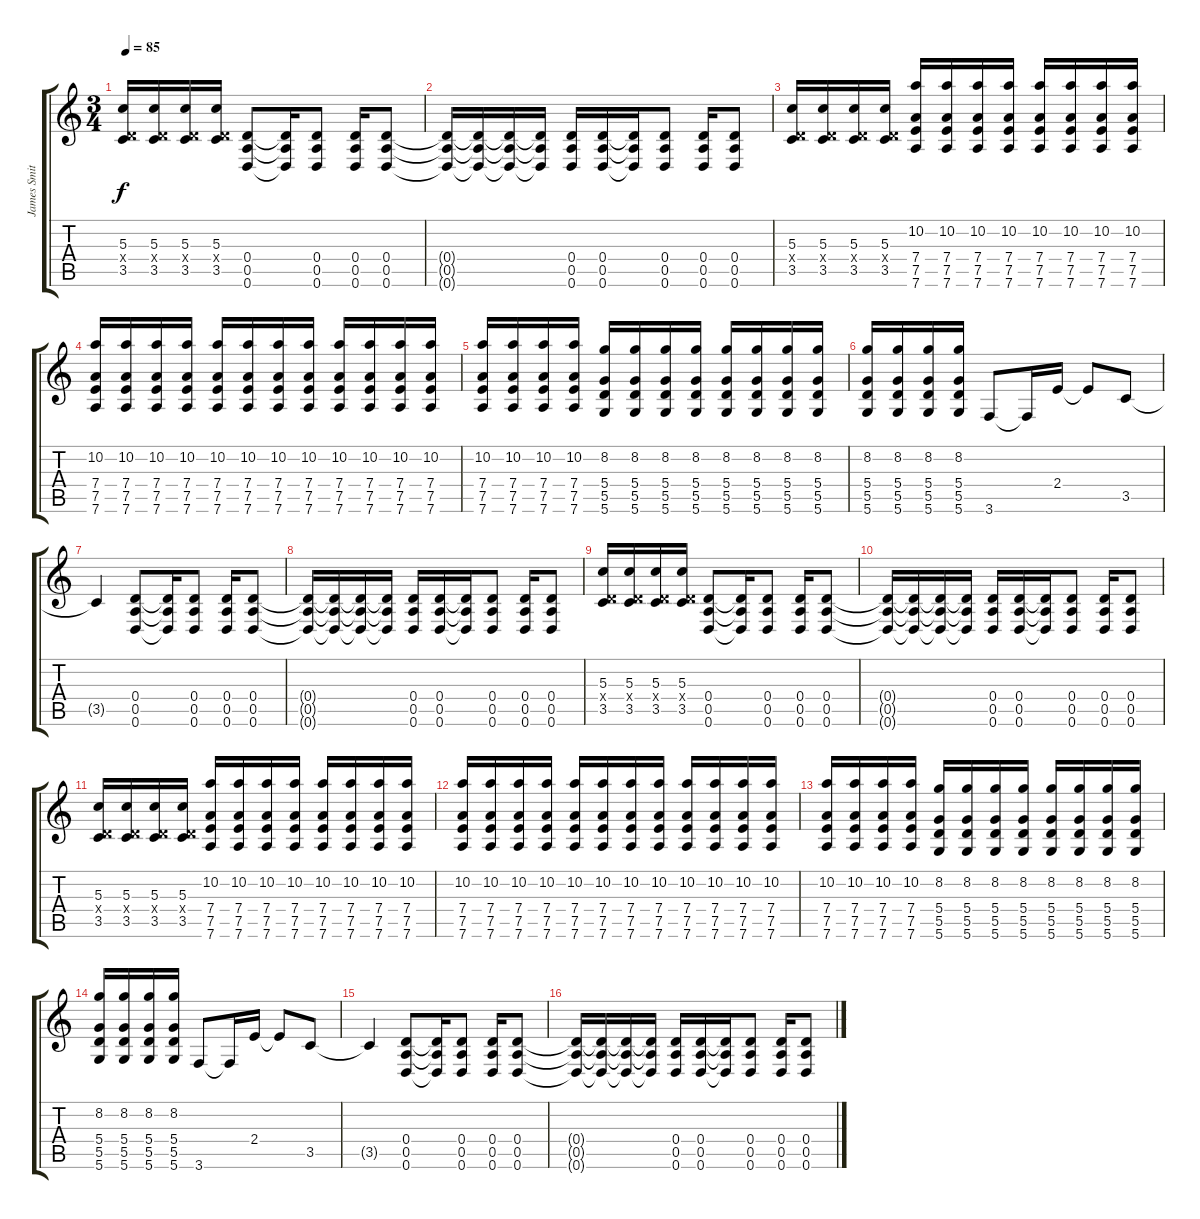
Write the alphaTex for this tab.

\track ("James Smith" "James Smit") {instrument distortionguitar}
\staff {score tabs}
\tuning (E4 B3 G3 D3 A2 D2) {hide}
\ts (3 4)
\tempo 85
\clef g2
\ks c
(5.3 0.4{x} 3.5).16{dy f} (5.3 0.4{x} 3.5).16 (5.3 0.4{x} 3.5).16 (5.3 0.4{x} 3.5).16 (0.4 0.5 0.6).8 (0.4{t} 0.5{t} 0.6{t}).16 (0.4 0.5 0.6).8 (0.4 0.5 0.6).16 (0.4 0.5 0.6).8 |
(0.4{t} 0.5{t} 0.6{t}).16 (0.4{t} 0.5{t} 0.6{t}).16 (0.4{t} 0.5{t} 0.6{t}).16 (0.4{t} 0.5{t} 0.6{t}).16 (0.4 0.5 0.6).16 (0.4 0.5 0.6).16 (0.4{t} 0.5{t} 0.6{t}).16 (0.4 0.5 0.6).8 (0.4 0.5 0.6).16 (0.4 0.5 0.6).8 |
(5.3 0.4{x} 3.5).16 (5.3 0.4{x} 3.5).16 (5.3 0.4{x} 3.5).16 (5.3 0.4{x} 3.5).16 (10.2 7.4 7.5 7.6).16 (10.2 7.4 7.5 7.6).16 (10.2 7.4 7.5 7.6).16 (10.2 7.4 7.5 7.6).16 (10.2 7.4 7.5 7.6).16 (10.2 7.4 7.5 7.6).16 (10.2 7.4 7.5 7.6).16 (10.2 7.4 7.5 7.6).16 |
(10.2 7.4 7.5 7.6).16 (10.2 7.4 7.5 7.6).16 (10.2 7.4 7.5 7.6).16 (10.2 7.4 7.5 7.6).16 (10.2 7.4 7.5 7.6).16 (10.2 7.4 7.5 7.6).16 (10.2 7.4 7.5 7.6).16 (10.2 7.4 7.5 7.6).16 (10.2 7.4 7.5 7.6).16 (10.2 7.4 7.5 7.6).16 (10.2 7.4 7.5 7.6).16 (10.2 7.4 7.5 7.6).16 |
(10.2 7.4 7.5 7.6).16 (10.2 7.4 7.5 7.6).16 (10.2 7.4 7.5 7.6).16 (10.2 7.4 7.5 7.6).16 (8.2 5.4 5.5 5.6).16 (8.2 5.4 5.5 5.6).16 (8.2 5.4 5.5 5.6).16 (8.2 5.4 5.5 5.6).16 (8.2 5.4 5.5 5.6).16 (8.2 5.4 5.5 5.6).16 (8.2 5.4 5.5 5.6).16 (8.2 5.4 5.5 5.6).16 |
(8.2 5.4 5.5 5.6).16 (8.2 5.4 5.5 5.6).16 (8.2 5.4 5.5 5.6).16 (8.2 5.4 5.5 5.6).16 3.6.8 3.6{t}.16 2.4.16 2.4{t}.8 3.5.8 |
3.5{t}.4 (0.4 0.5 0.6).8 (0.4{t} 0.5{t} 0.6{t}).16 (0.4 0.5 0.6).8 (0.4 0.5 0.6).16 (0.4 0.5 0.6).8 |
(0.4{t} 0.5{t} 0.6{t}).16 (0.4{t} 0.5{t} 0.6{t}).16 (0.4{t} 0.5{t} 0.6{t}).16 (0.4{t} 0.5{t} 0.6{t}).16 (0.4 0.5 0.6).16 (0.4 0.5 0.6).16 (0.4{t} 0.5{t} 0.6{t}).16 (0.4 0.5 0.6).8 (0.4 0.5 0.6).16 (0.4 0.5 0.6).8 |
(5.3 0.4{x} 3.5).16 (5.3 0.4{x} 3.5).16 (5.3 0.4{x} 3.5).16 (5.3 0.4{x} 3.5).16 (0.4 0.5 0.6).8 (0.4{t} 0.5{t} 0.6{t}).16 (0.4 0.5 0.6).8 (0.4 0.5 0.6).16 (0.4 0.5 0.6).8 |
(0.4{t} 0.5{t} 0.6{t}).16 (0.4{t} 0.5{t} 0.6{t}).16 (0.4{t} 0.5{t} 0.6{t}).16 (0.4{t} 0.5{t} 0.6{t}).16 (0.4 0.5 0.6).16 (0.4 0.5 0.6).16 (0.4{t} 0.5{t} 0.6{t}).16 (0.4 0.5 0.6).8 (0.4 0.5 0.6).16 (0.4 0.5 0.6).8 |
(5.3 0.4{x} 3.5).16 (5.3 0.4{x} 3.5).16 (5.3 0.4{x} 3.5).16 (5.3 0.4{x} 3.5).16 (10.2 7.4 7.5 7.6).16 (10.2 7.4 7.5 7.6).16 (10.2 7.4 7.5 7.6).16 (10.2 7.4 7.5 7.6).16 (10.2 7.4 7.5 7.6).16 (10.2 7.4 7.5 7.6).16 (10.2 7.4 7.5 7.6).16 (10.2 7.4 7.5 7.6).16 |
(10.2 7.4 7.5 7.6).16 (10.2 7.4 7.5 7.6).16 (10.2 7.4 7.5 7.6).16 (10.2 7.4 7.5 7.6).16 (10.2 7.4 7.5 7.6).16 (10.2 7.4 7.5 7.6).16 (10.2 7.4 7.5 7.6).16 (10.2 7.4 7.5 7.6).16 (10.2 7.4 7.5 7.6).16 (10.2 7.4 7.5 7.6).16 (10.2 7.4 7.5 7.6).16 (10.2 7.4 7.5 7.6).16 |
(10.2 7.4 7.5 7.6).16 (10.2 7.4 7.5 7.6).16 (10.2 7.4 7.5 7.6).16 (10.2 7.4 7.5 7.6).16 (8.2 5.4 5.5 5.6).16 (8.2 5.4 5.5 5.6).16 (8.2 5.4 5.5 5.6).16 (8.2 5.4 5.5 5.6).16 (8.2 5.4 5.5 5.6).16 (8.2 5.4 5.5 5.6).16 (8.2 5.4 5.5 5.6).16 (8.2 5.4 5.5 5.6).16 |
(8.2 5.4 5.5 5.6).16 (8.2 5.4 5.5 5.6).16 (8.2 5.4 5.5 5.6).16 (8.2 5.4 5.5 5.6).16 3.6.8 3.6{t}.16 2.4.16 2.4{t}.8 3.5.8 |
3.5{t}.4 (0.4 0.5 0.6).8 (0.4{t} 0.5{t} 0.6{t}).16 (0.4 0.5 0.6).8 (0.4 0.5 0.6).16 (0.4 0.5 0.6).8 |
(0.4{t} 0.5{t} 0.6{t}).16 (0.4{t} 0.5{t} 0.6{t}).16 (0.4{t} 0.5{t} 0.6{t}).16 (0.4{t} 0.5{t} 0.6{t}).16 (0.4 0.5 0.6).16 (0.4 0.5 0.6).16 (0.4{t} 0.5{t} 0.6{t}).16 (0.4 0.5 0.6).8 (0.4 0.5 0.6).16 (0.4 0.5 0.6).8
